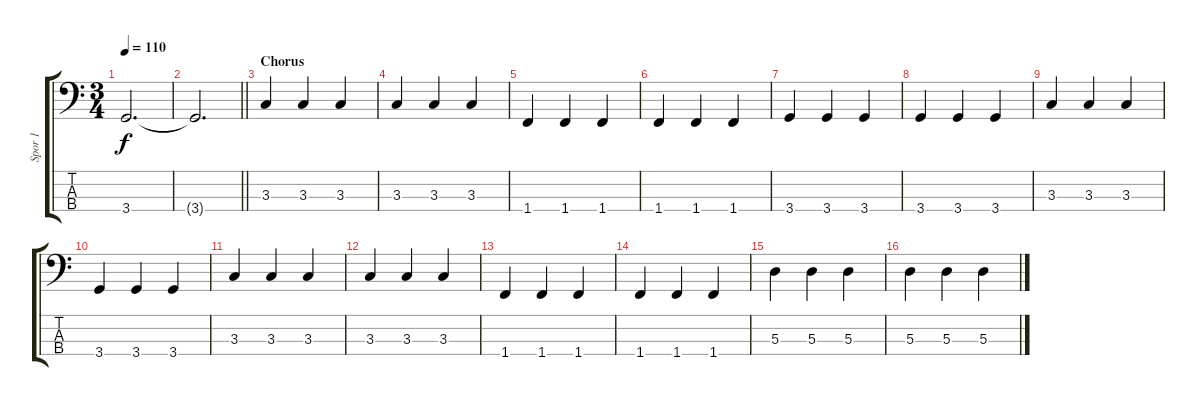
\track ("Spor 1" "Spor 1") {instrument electricbassfinger}
\staff {score tabs}
\tuning (G2 D2 A1 E1) {hide}
\ts (3 4)
\tempo 110
\clef f4
\ks c
3.4.2{d dy f} |
\barLineRight lightlight
3.4{t}.2{d} |
\section ("" "Chorus")
3.3.4 3.3.4 3.3.4 |
3.3.4 3.3.4 3.3.4 |
1.4.4 1.4.4 1.4.4 |
1.4.4 1.4.4 1.4.4 |
3.4.4 3.4.4 3.4.4 |
3.4.4 3.4.4 3.4.4 |
3.3.4 3.3.4 3.3.4 |
3.4.4 3.4.4 3.4.4 |
3.3.4 3.3.4 3.3.4 |
3.3.4 3.3.4 3.3.4 |
1.4.4 1.4.4 1.4.4 |
1.4.4 1.4.4 1.4.4 |
5.3.4 5.3.4 5.3.4 |
5.3.4 5.3.4 5.3.4
